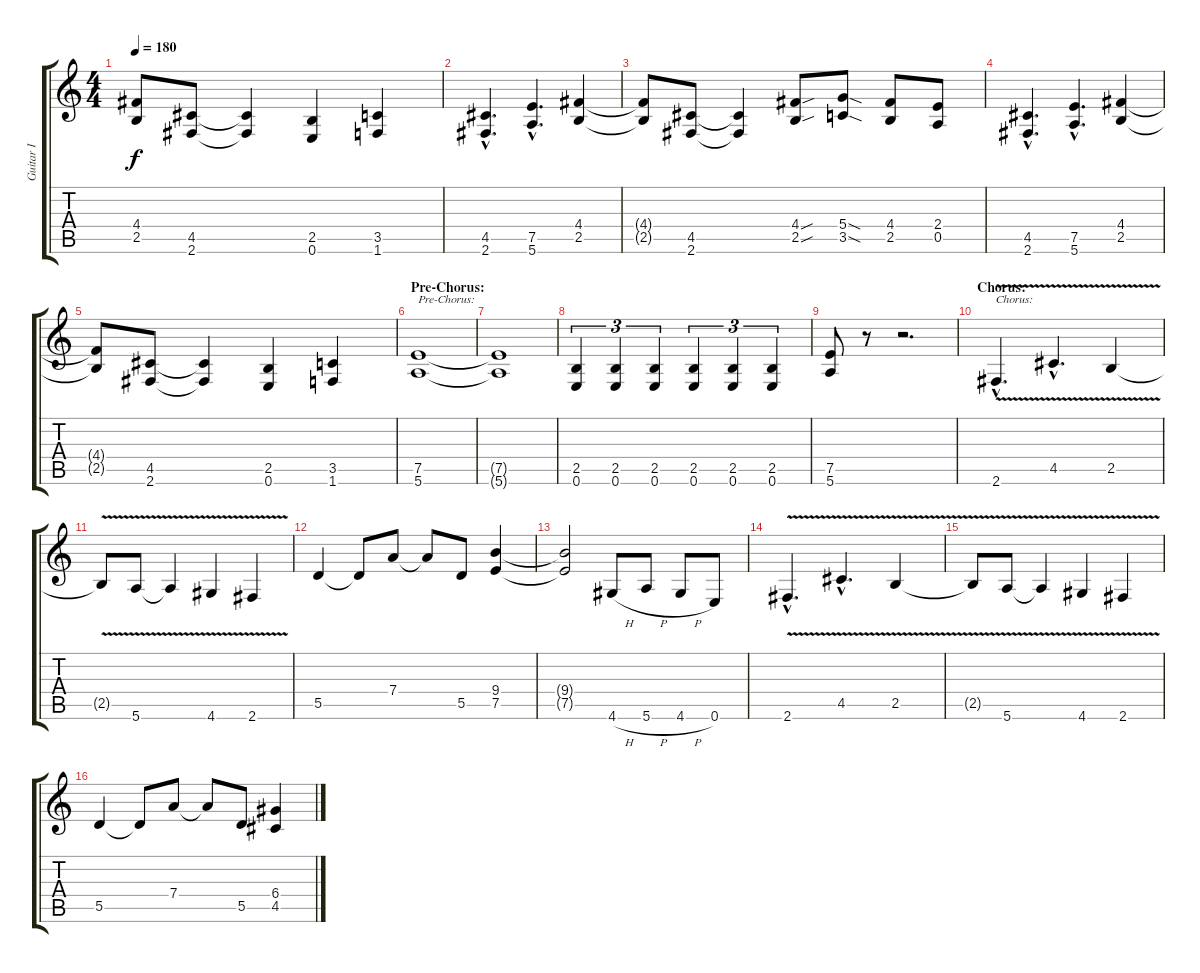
\track ("Guitar I" "Guitar I") {instrument distortionguitar}
\staff {score tabs}
\tuning (E4 B3 G3 D3 A2 E2) {hide}
\ts (4 4)
\tempo 180
\clef g2
\ks c
(4.4{t} 2.5{t}).8{dy f} (4.5 2.6).8 (4.5{t} 2.6{t}).4 (2.5 0.6).4 (3.5 1.6).4 |
(4.5{hac} 2.6{hac}).4{d} (7.5{hac} 5.6{hac}).4{d} (4.4 2.5).4 |
(4.4{t} 2.5{t}).8 (4.5 2.6).8 (4.5{t} 2.6{t}).4 (4.4{sou} 2.5{sou}).8 (5.4{sod} 3.5{sod}).8 (4.4 2.5).8 (2.4 0.5).8 |
(4.5{hac} 2.6{hac}).4{d} (7.5{hac} 5.6{hac}).4{d} (4.4 2.5).4 |
(4.4{t} 2.5{t}).8 (4.5 2.6).8 (4.5{t} 2.6{t}).4 (2.5 0.6).4 (3.5 1.6).4 |
\section ("" "Pre-Chorus:")
(7.5 5.6).1{txt "Pre-Chorus:"} |
(7.5{t} 5.6{t}).1 |
(2.5 0.6).4{tu (3 2)} (2.5 0.6).4{tu (3 2)} (2.5 0.6).4{tu (3 2)} (2.5 0.6).4{tu (3 2)} (2.5 0.6).4{tu (3 2)} (2.5 0.6).4{tu (3 2)} |
(7.5 5.6).8 r.8 r.2{d} |
\section ("" "Chorus:")
2.6{v hac}.4{d txt "Chorus:"} 4.5{v hac}.4{d} 2.5{v}.4 |
2.5{t}.8 5.6{v}.8 5.6{t}.4 4.6{v}.4 2.6{v}.4 |
5.5.4 5.5{t}.8 7.4.8 7.4{t}.8 5.5.8 (9.4 7.5).4 |
(9.4{t} 7.5{t}).2 4.6{h}.8 5.6{h}.8 4.6{h}.8 0.6.8 |
2.6{v hac}.4{d} 4.5{v hac}.4{d} 2.5{v}.4 |
2.5{t}.8 5.6{v}.8 5.6{t}.4 4.6{v}.4 2.6{v}.4 |
5.5.4 5.5{t}.8 7.4.8 7.4{t}.8 5.5.8 (6.4 4.5).4
